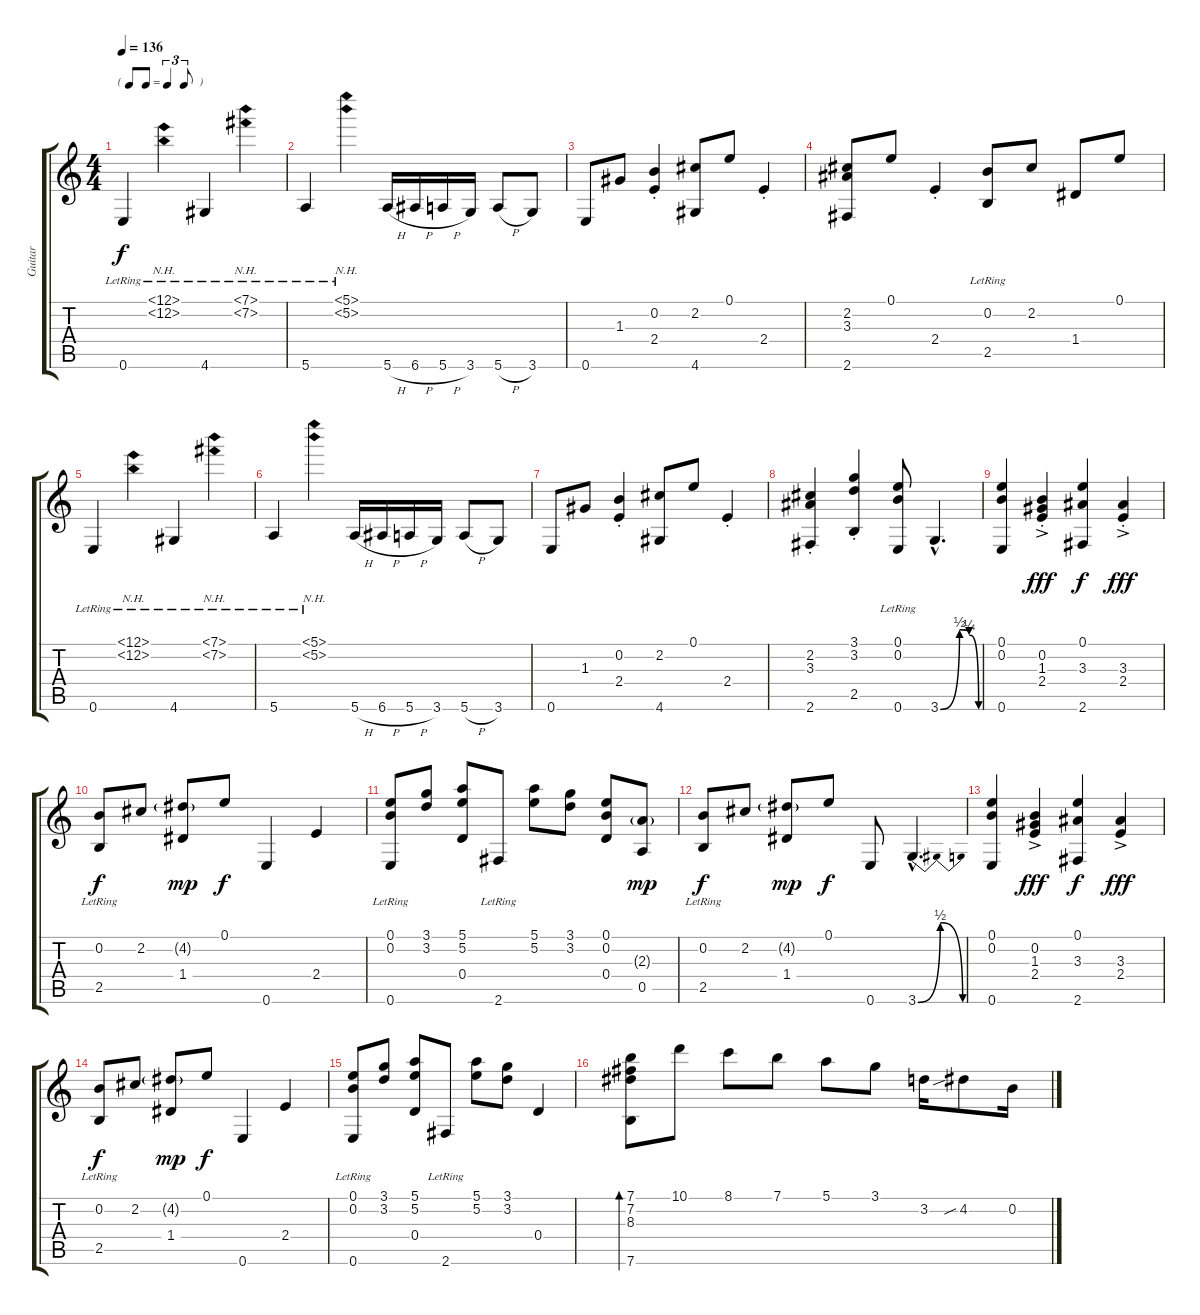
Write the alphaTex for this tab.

\track ("Guitar" "Guitar") {instrument acousticguitarsteel}
\staff {score tabs}
\tuning (E4 B3 G3 D3 A2 E2) {hide}
\ts (4 4)
\tf triplet8th
\tempo 136
\clef g2
\ks c
0.6{lr}.4{dy f} (12.1{nh lr} 12.2{nh lr}).4 4.6{lr}.4 (7.1{nh lr} 7.2{nh lr}).4 |
5.6{lr}.4 (5.1{nh lr} 5.2{nh lr}).4 5.6{h}.16 6.6{h}.16 5.6{h}.16 3.6.16 5.6{h}.8 3.6.8 |
0.6.8 1.3.8 (0.2{st} 2.4{st}).4 (2.2 4.6).8 0.1.8 2.4{st}.4 |
(2.2 3.3 2.6).8 0.1.8 2.4{st}.4 (0.2 2.5{lr}).8 2.2.8 1.4.8 0.1.8 |
0.6{lr}.4 (12.1{nh lr} 12.2{nh lr}).4 4.6{lr}.4 (7.1{nh lr} 7.2{nh lr}).4 |
5.6{lr}.4 (5.1{nh lr} 5.2{nh lr}).4 5.6{h}.16 6.6{h}.16 5.6{h}.16 3.6.16 5.6{h}.8 3.6.8 |
0.6.8 1.3.8 (0.2{st} 2.4{st}).4 (2.2 4.6).8 0.1.8 2.4{st}.4 |
(2.2{st} 3.3{st} 2.6{st}).4 (3.1{st} 3.2{st} 2.5{st}).4 (0.1{lr} 0.2{lr} 0.6).8 3.6{be (custom 0 0 30 2 45 1 60 0) hac}.4{d} |
(0.1 0.2 0.6).4 (0.2 1.3 2.4{ac st}).4{dy fff} (0.1 3.3 2.6).4{dy f} (3.3 2.4{ac st}).4{dy fff} |
(0.2 2.5{lr}).8{dy f} 2.2.8 (4.2{g} 1.4).8{dy mp} 0.1.8{dy f} 0.6.4 2.4.4 |
(0.1 0.2 0.6{lr}).8 (3.1 3.2).8 (5.1 5.2 0.4).8 2.6{lr}.8 (5.1 5.2).8 (3.1 3.2).8 (0.1 0.2 0.4).8 (2.3{g} 0.5).8{dy mp} |
(0.2 2.5{lr}).8{dy f} 2.2.8 (4.2{g} 1.4).8{dy mp} 0.1.8{dy f} 0.6.8 3.6{be (bendrelease 0 0 30 2 30 2 60 0) hac}.4{d} |
(0.1 0.2 0.6).4 (0.2 1.3 2.4{ac}).4{dy fff} (0.1 3.3 2.6).4{dy f} (3.3 2.4{ac}).4{dy fff} |
(0.2 2.5{lr}).8{dy f} 2.2.8 (4.2{g} 1.4).8{dy mp} 0.1.8{dy f} 0.6.4 2.4.4 |
(0.1 0.2 0.6{lr}).8 (3.1 3.2).8 (5.1 5.2 0.4).8 2.6{lr}.8 (5.1 5.2).8 (3.1 3.2).8 0.4.4 |
(7.1 7.2 8.3 7.6).8{bd 240} 10.1.8 8.1.8 7.1.8 5.1.8 3.1.8 3.2.16 4.2{sib}.8 0.2.16
